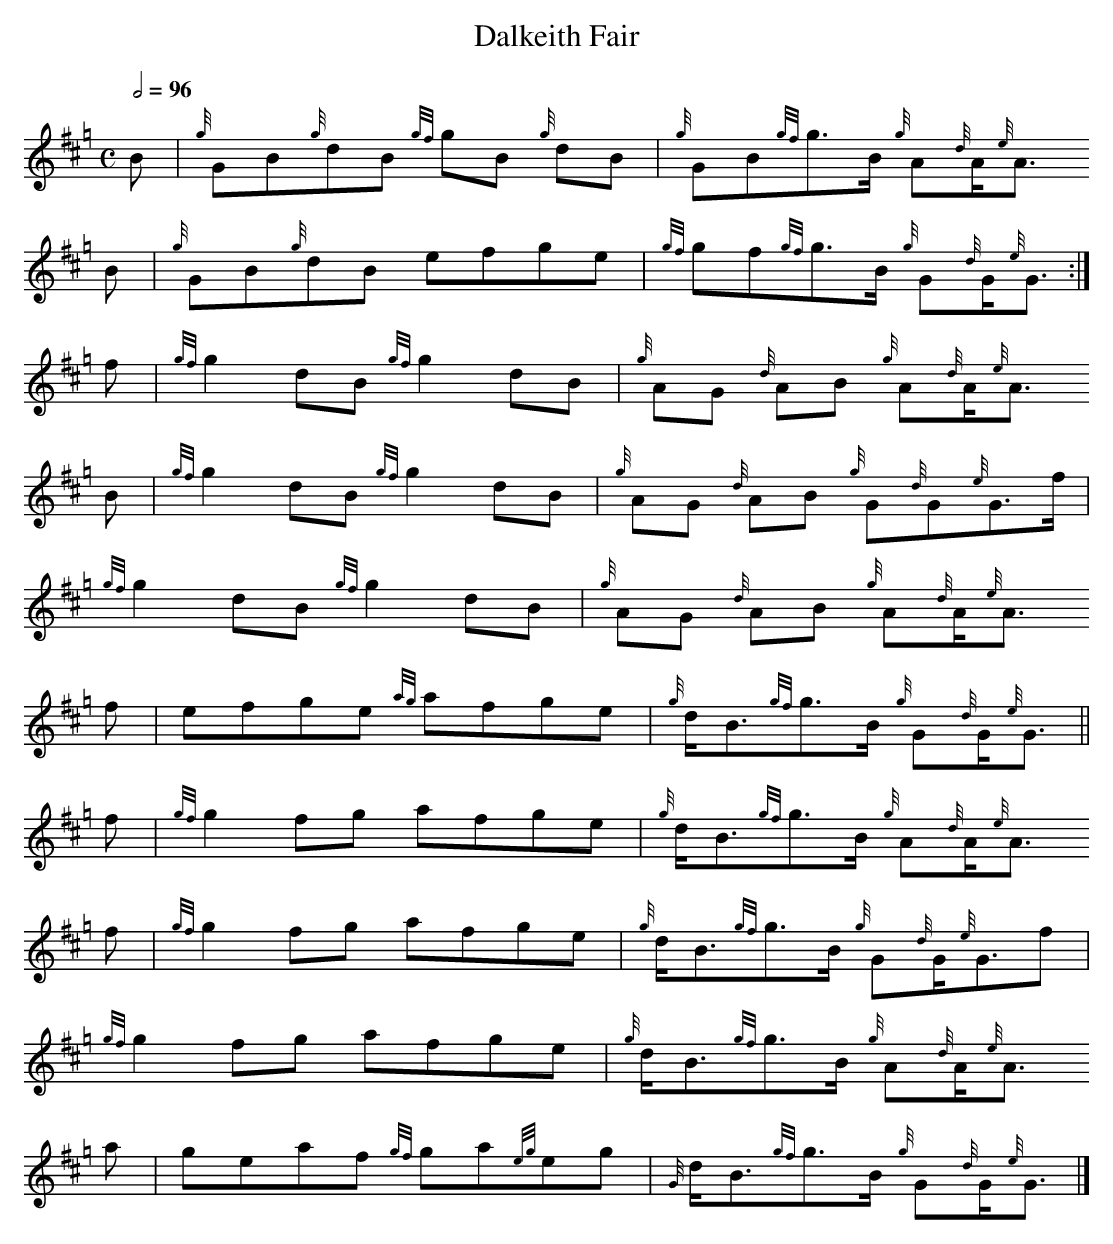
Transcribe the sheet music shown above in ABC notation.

X:1
T:Dalkeith Fair
M:C
L:1/8
Q:1/2=96
K:Hp
B| {g}GB{g}dB {gf}gB{ g}dB| {g}GB{ gf}g>B {g}A{d}A{e}<A
B| {g}GB{g}dB     efge    |{gf}gf{ gf}g>B {g}G{d}G{e}<G:|
f|{gf}g2   dB {gf}g2    dB| {g}AG{  d}AB  {g}A{d}A{e}<A
B|{gf}g2   dB {gf}g2    dB| {g}AG{  d}AB  {g}G{d}G{e}G>f|
  {gf}g2   dB {gf}g2    dB| {g}AG{  d}AB  {g}A{d}A{e}<A
f|    efge    {ag}afge    | {g}d<B{gf}g>B {g}G{d}G{e}<G||
f|{gf}g2fg        afge    | {g}d<B{gf}g>B {g}A{d}A{e}<A
f|{gf}g2fg        afge    | {g}d<B{gf}g>B {g}G{d}G{e}<Gf|
  {gf}g2fg        afge    | {g}d<B{gf}g>B {g}A{d}A{e}<A
a|    geaf    {gf}ga{eg}eg| {G}d<B{gf}g>B {g}G{d}G{e}<G|]
